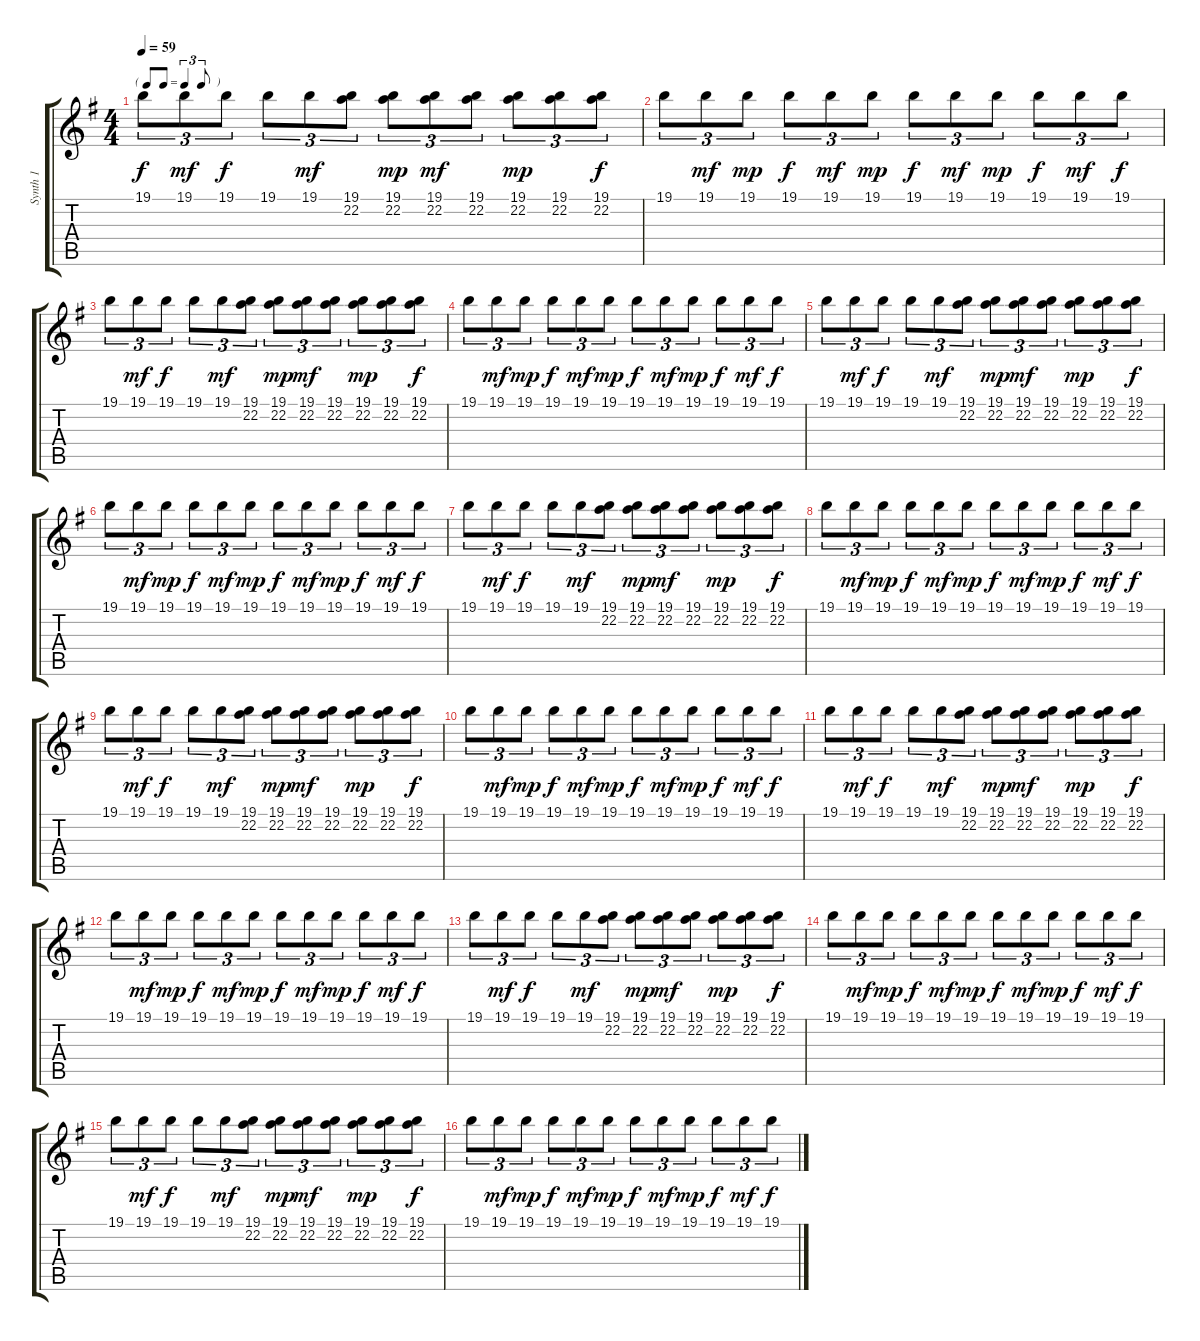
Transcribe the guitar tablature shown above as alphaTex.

\track ("Synth 1" "Synth 1") {instrument recorder}
\staff {score tabs}
\tuning (E4 B3 G3 D3 A2 E2) {hide}
\ts (4 4)
\tf triplet8th
\tempo 59
\clef g2
\ks g
19.1.8{tu (3 2) dy f} 19.1.8{tu (3 2) dy mf} 19.1.8{tu (3 2) dy f} 19.1.8{tu (3 2)} 19.1.8{tu (3 2) dy mf} (19.1 22.2).8{tu (3 2)} (19.1 22.2).8{tu (3 2) dy mp} (19.1 22.2).8{tu (3 2) dy mf} (19.1 22.2).8{tu (3 2)} (19.1 22.2).8{tu (3 2) dy mp} (19.1 22.2).8{tu (3 2)} (19.1 22.2).8{tu (3 2) dy f} |
19.1.8{tu (3 2)} 19.1.8{tu (3 2) dy mf} 19.1.8{tu (3 2) dy mp} 19.1.8{tu (3 2) dy f} 19.1.8{tu (3 2) dy mf} 19.1.8{tu (3 2) dy mp} 19.1.8{tu (3 2) dy f} 19.1.8{tu (3 2) dy mf} 19.1.8{tu (3 2) dy mp} 19.1.8{tu (3 2) dy f} 19.1.8{tu (3 2) dy mf} 19.1.8{tu (3 2) dy f} |
19.1.8{tu (3 2)} 19.1.8{tu (3 2) dy mf} 19.1.8{tu (3 2) dy f} 19.1.8{tu (3 2)} 19.1.8{tu (3 2) dy mf} (19.1 22.2).8{tu (3 2)} (19.1 22.2).8{tu (3 2) dy mp} (19.1 22.2).8{tu (3 2) dy mf} (19.1 22.2).8{tu (3 2)} (19.1 22.2).8{tu (3 2) dy mp} (19.1 22.2).8{tu (3 2)} (19.1 22.2).8{tu (3 2) dy f} |
19.1.8{tu (3 2)} 19.1.8{tu (3 2) dy mf} 19.1.8{tu (3 2) dy mp} 19.1.8{tu (3 2) dy f} 19.1.8{tu (3 2) dy mf} 19.1.8{tu (3 2) dy mp} 19.1.8{tu (3 2) dy f} 19.1.8{tu (3 2) dy mf} 19.1.8{tu (3 2) dy mp} 19.1.8{tu (3 2) dy f} 19.1.8{tu (3 2) dy mf} 19.1.8{tu (3 2) dy f} |
19.1.8{tu (3 2)} 19.1.8{tu (3 2) dy mf} 19.1.8{tu (3 2) dy f} 19.1.8{tu (3 2)} 19.1.8{tu (3 2) dy mf} (19.1 22.2).8{tu (3 2)} (19.1 22.2).8{tu (3 2) dy mp} (19.1 22.2).8{tu (3 2) dy mf} (19.1 22.2).8{tu (3 2)} (19.1 22.2).8{tu (3 2) dy mp} (19.1 22.2).8{tu (3 2)} (19.1 22.2).8{tu (3 2) dy f} |
19.1.8{tu (3 2)} 19.1.8{tu (3 2) dy mf} 19.1.8{tu (3 2) dy mp} 19.1.8{tu (3 2) dy f} 19.1.8{tu (3 2) dy mf} 19.1.8{tu (3 2) dy mp} 19.1.8{tu (3 2) dy f} 19.1.8{tu (3 2) dy mf} 19.1.8{tu (3 2) dy mp} 19.1.8{tu (3 2) dy f} 19.1.8{tu (3 2) dy mf} 19.1.8{tu (3 2) dy f} |
19.1.8{tu (3 2)} 19.1.8{tu (3 2) dy mf} 19.1.8{tu (3 2) dy f} 19.1.8{tu (3 2)} 19.1.8{tu (3 2) dy mf} (19.1 22.2).8{tu (3 2)} (19.1 22.2).8{tu (3 2) dy mp} (19.1 22.2).8{tu (3 2) dy mf} (19.1 22.2).8{tu (3 2)} (19.1 22.2).8{tu (3 2) dy mp} (19.1 22.2).8{tu (3 2)} (19.1 22.2).8{tu (3 2) dy f} |
19.1.8{tu (3 2)} 19.1.8{tu (3 2) dy mf} 19.1.8{tu (3 2) dy mp} 19.1.8{tu (3 2) dy f} 19.1.8{tu (3 2) dy mf} 19.1.8{tu (3 2) dy mp} 19.1.8{tu (3 2) dy f} 19.1.8{tu (3 2) dy mf} 19.1.8{tu (3 2) dy mp} 19.1.8{tu (3 2) dy f} 19.1.8{tu (3 2) dy mf} 19.1.8{tu (3 2) dy f} |
19.1.8{tu (3 2)} 19.1.8{tu (3 2) dy mf} 19.1.8{tu (3 2) dy f} 19.1.8{tu (3 2)} 19.1.8{tu (3 2) dy mf} (19.1 22.2).8{tu (3 2)} (19.1 22.2).8{tu (3 2) dy mp} (19.1 22.2).8{tu (3 2) dy mf} (19.1 22.2).8{tu (3 2)} (19.1 22.2).8{tu (3 2) dy mp} (19.1 22.2).8{tu (3 2)} (19.1 22.2).8{tu (3 2) dy f} |
19.1.8{tu (3 2)} 19.1.8{tu (3 2) dy mf} 19.1.8{tu (3 2) dy mp} 19.1.8{tu (3 2) dy f} 19.1.8{tu (3 2) dy mf} 19.1.8{tu (3 2) dy mp} 19.1.8{tu (3 2) dy f} 19.1.8{tu (3 2) dy mf} 19.1.8{tu (3 2) dy mp} 19.1.8{tu (3 2) dy f} 19.1.8{tu (3 2) dy mf} 19.1.8{tu (3 2) dy f} |
19.1.8{tu (3 2)} 19.1.8{tu (3 2) dy mf} 19.1.8{tu (3 2) dy f} 19.1.8{tu (3 2)} 19.1.8{tu (3 2) dy mf} (19.1 22.2).8{tu (3 2)} (19.1 22.2).8{tu (3 2) dy mp} (19.1 22.2).8{tu (3 2) dy mf} (19.1 22.2).8{tu (3 2)} (19.1 22.2).8{tu (3 2) dy mp} (19.1 22.2).8{tu (3 2)} (19.1 22.2).8{tu (3 2) dy f} |
19.1.8{tu (3 2)} 19.1.8{tu (3 2) dy mf} 19.1.8{tu (3 2) dy mp} 19.1.8{tu (3 2) dy f} 19.1.8{tu (3 2) dy mf} 19.1.8{tu (3 2) dy mp} 19.1.8{tu (3 2) dy f} 19.1.8{tu (3 2) dy mf} 19.1.8{tu (3 2) dy mp} 19.1.8{tu (3 2) dy f} 19.1.8{tu (3 2) dy mf} 19.1.8{tu (3 2) dy f} |
19.1.8{tu (3 2)} 19.1.8{tu (3 2) dy mf} 19.1.8{tu (3 2) dy f} 19.1.8{tu (3 2)} 19.1.8{tu (3 2) dy mf} (19.1 22.2).8{tu (3 2)} (19.1 22.2).8{tu (3 2) dy mp} (19.1 22.2).8{tu (3 2) dy mf} (19.1 22.2).8{tu (3 2)} (19.1 22.2).8{tu (3 2) dy mp} (19.1 22.2).8{tu (3 2)} (19.1 22.2).8{tu (3 2) dy f} |
19.1.8{tu (3 2)} 19.1.8{tu (3 2) dy mf} 19.1.8{tu (3 2) dy mp} 19.1.8{tu (3 2) dy f} 19.1.8{tu (3 2) dy mf} 19.1.8{tu (3 2) dy mp} 19.1.8{tu (3 2) dy f} 19.1.8{tu (3 2) dy mf} 19.1.8{tu (3 2) dy mp} 19.1.8{tu (3 2) dy f} 19.1.8{tu (3 2) dy mf} 19.1.8{tu (3 2) dy f} |
19.1.8{tu (3 2)} 19.1.8{tu (3 2) dy mf} 19.1.8{tu (3 2) dy f} 19.1.8{tu (3 2)} 19.1.8{tu (3 2) dy mf} (19.1 22.2).8{tu (3 2)} (19.1 22.2).8{tu (3 2) dy mp} (19.1 22.2).8{tu (3 2) dy mf} (19.1 22.2).8{tu (3 2)} (19.1 22.2).8{tu (3 2) dy mp} (19.1 22.2).8{tu (3 2)} (19.1 22.2).8{tu (3 2) dy f} |
19.1.8{tu (3 2)} 19.1.8{tu (3 2) dy mf} 19.1.8{tu (3 2) dy mp} 19.1.8{tu (3 2) dy f} 19.1.8{tu (3 2) dy mf} 19.1.8{tu (3 2) dy mp} 19.1.8{tu (3 2) dy f} 19.1.8{tu (3 2) dy mf} 19.1.8{tu (3 2) dy mp} 19.1.8{tu (3 2) dy f} 19.1.8{tu (3 2) dy mf} 19.1.8{tu (3 2) dy f}
